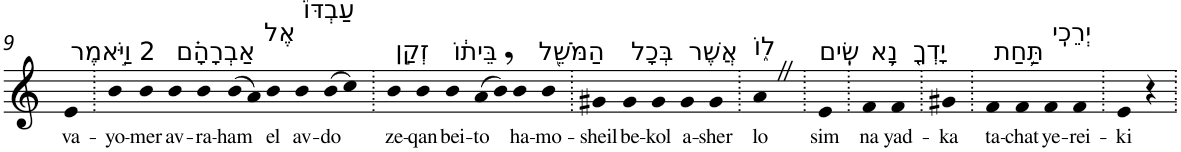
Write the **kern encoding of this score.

**kern	**text
*part1	*part1
*staff1	*staff1
*I"Piano	*
*I'Pno	*
!!LO:PB:g=z
*clefG2	*
*k[]	*
=9	=9
!LO:TX:a:t=2 וַיֹּ֣אמֶר	!
!	!LO:LY:b
4e	va-
=10.	=10.
!	!LO:LY:b
4b	-yo-
!	!LO:LY:b
4b	-mer
!LO:TX:a:t=אַבְרָהָ֗ם	!
!	!LO:LY:b
4b	av-
!	!LO:LY:b
4b	-ra-
!	!LO:LY:b
(>8b	-ham
8a)	.
!LO:TX:a:t=אֶל	!
!	!LO:LY:b
4b	el
!LO:TX:a:t=עַבְדּוֹ֙	!
!	!LO:LY:b
4b	av-
!	!LO:LY:b
(>8b	-do
8cc)	.
=11.	=11.
!LO:TX:a:t=זְקַ֣ן	!
!	!LO:LY:b
4b	ze-
!	!LO:LY:b
4b	-qan
!LO:TX:a:t=בֵּית֔וֹ	!
!	!LO:LY:b
4b	bei-
!	!LO:LY:b
(>8a	-to
8b,)	.
!LO:TX:a:t=הַמֹּשֵׁ֖ל	!
!	!LO:LY:b
4b	ha-
!	!LO:LY:b
4b	-mo-
=12.	=12.
!	!LO:LY:b
4g#X	-sheil
!LO:TX:a:t=בְּכָל	!
!	!LO:LY:b
4g#	be-
!	!LO:LY:b
4g#	-kol
!LO:TX:a:t=אֲשֶׁר	!
!	!LO:LY:b
4g#	a-
!	!LO:LY:b
4g#	-sher
=13.	=13.
!LO:TX:a:t=ל֑וֹ	!
!	!LO:LY:b
4aZ	lo
=14.	=14.
!LO:TX:a:t=שִֽׂים	!
!	!LO:LY:b
4e	sim
=15.	=15.
!LO:TX:a:t=נָ֥א	!
!	!LO:LY:b
4f	na
!LO:TX:a:t=יָדְךָ֖	!
!	!LO:LY:b
4f	yad-
=16.	=16.
!	!LO:LY:b
4g#X	-ka
=17.	=17.
!LO:TX:a:t=תַּ֥חַת	!
!	!LO:LY:b
4f	ta-
!	!LO:LY:b
4f	-chat
!LO:TX:a:t=יְרֵכִֽי	!
!	!LO:LY:b
4f	ye-
!	!LO:LY:b
4f	-rei-
=18.	=18.
!	!LO:LY:b
4e	-ki
4r	.
=.	=.
*-	*-
